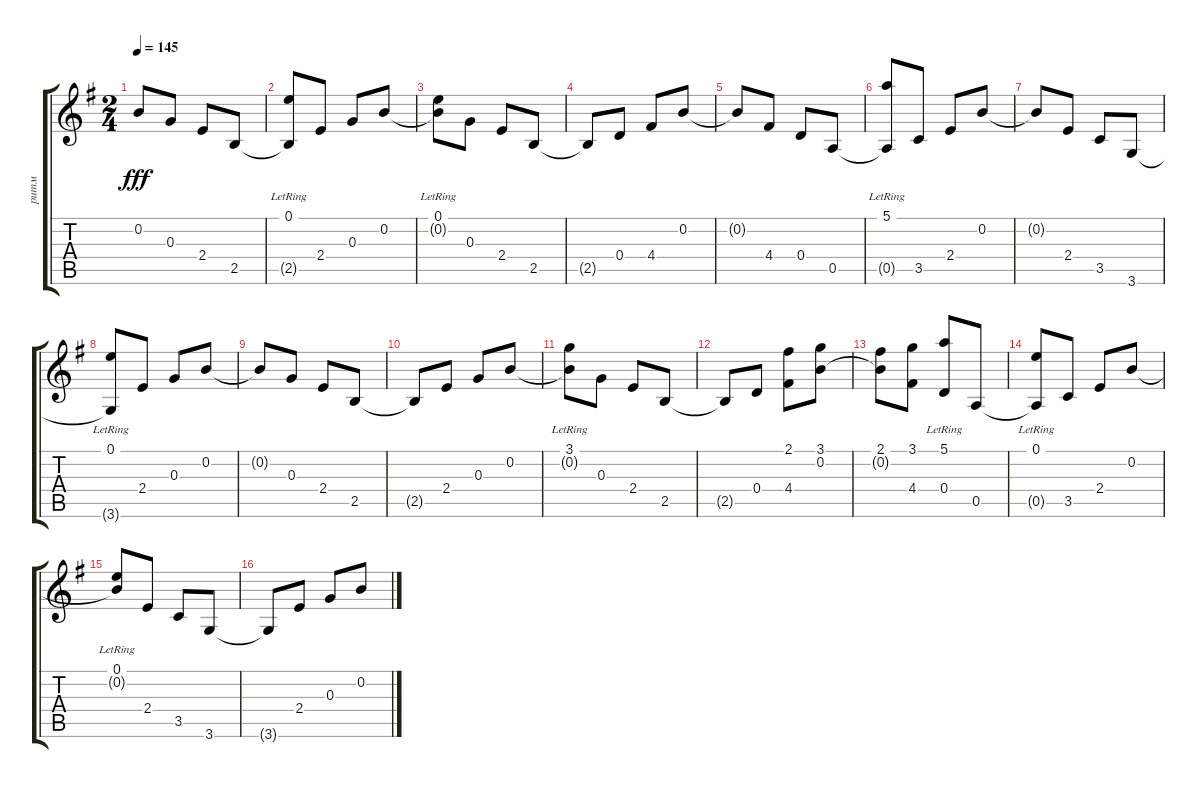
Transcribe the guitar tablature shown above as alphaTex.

\track ("ритм" "ритм") {instrument electricguitarjazz}
\staff {score tabs}
\tuning (E4 B3 G3 D3 A2 E2) {hide}
\ts (2 4)
\tempo 145
\clef g2
\ks eminor
0.2{t}.8{dy fff} 0.3.8 2.4.8 2.5.8 |
(0.1{lr} 2.5{t}).8 2.4.8 0.3.8 0.2.8 |
(0.1{lr} 0.2{t}).8 0.3.8 2.4.8 2.5.8 |
2.5{t}.8 0.4.8 4.4.8 0.2.8 |
0.2{t}.8 4.4.8 0.4.8 0.5.8 |
(5.1{lr} 0.5{t}).8 3.5.8 2.4.8 0.2.8 |
0.2{t}.8 2.4.8 3.5.8 3.6.8 |
(0.1{lr} 3.6{t}).8 2.4.8 0.3.8 0.2.8 |
0.2{t}.8 0.3.8 2.4.8 2.5.8 |
2.5{t}.8 2.4.8 0.3.8 0.2.8 |
(3.1{lr} 0.2{t}).8 0.3.8 2.4.8 2.5.8 |
2.5{t}.8 0.4.8 (2.1 4.4).8 (3.1 0.2).8 |
(2.1 0.2{t}).8 (3.1 4.4).8 (5.1{lr} 0.4).8 0.5.8 |
(0.1{lr} 0.5{t}).8 3.5.8 2.4.8 0.2.8 |
(0.1{lr} 0.2{t}).8 2.4.8 3.5.8 3.6.8 |
3.6{t}.8 2.4.8 0.3.8 0.2.8
